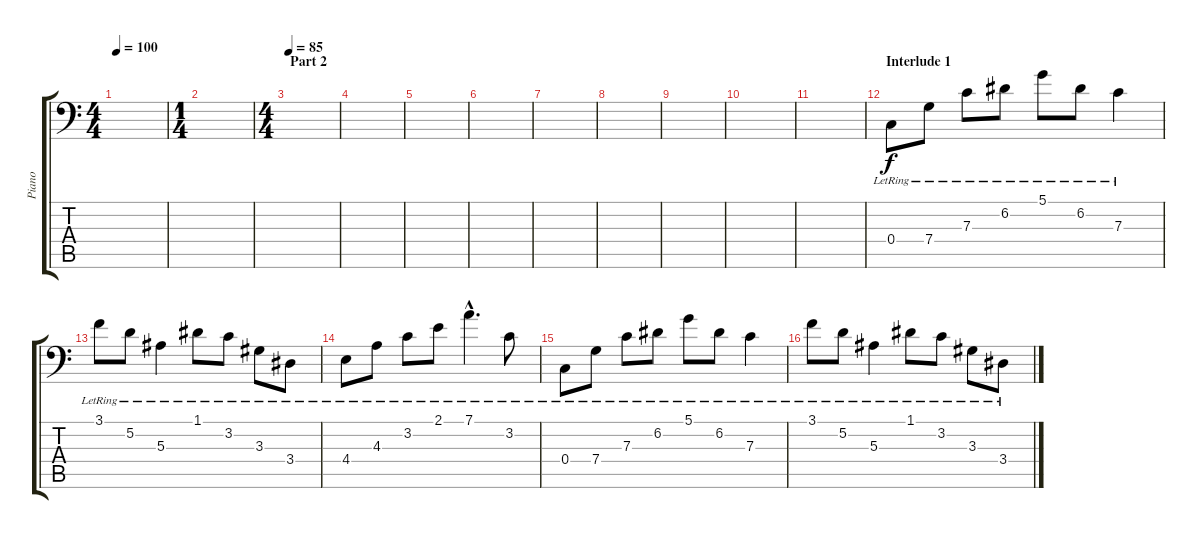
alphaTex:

\track ("Piano" "Piano") {instrument electricgrandpiano}
\staff {score tabs}
\tuning (D4 A3 F3 C3 G1 D1) {hide}
\ts (4 4)
\tempo 100
\clef f4
\ks c
|
\ts (1 4)
|
\ts (4 4)
\section ("" "Part 2")
\tempo 85
|
|
|
|
|
|
|
|
|
\section ("" "Interlude 1")
0.4{lr}.8{volume 12} 7.4{lr}.8 7.3{lr}.8 6.2{lr}.8 5.1{lr}.8 6.2{lr}.8 7.3{lr}.4 |
3.1{lr}.8 5.2{lr}.8 5.3{lr}.4 1.1{lr}.8 3.2{lr}.8 3.3{lr}.8 3.4{lr}.8 |
4.4{lr}.8 4.3{lr}.8 3.2{lr}.8 2.1{lr}.8 7.1{hac lr}.4{d} 3.2{lr}.8 |
0.4{lr}.8 7.4{lr}.8 7.3{lr}.8 6.2{lr}.8 5.1{lr}.8 6.2{lr}.8 7.3{lr}.4 |
3.1{lr}.8 5.2{lr}.8 5.3{lr}.4 1.1{lr}.8 3.2{lr}.8 3.3{lr}.8 3.4{lr}.8
